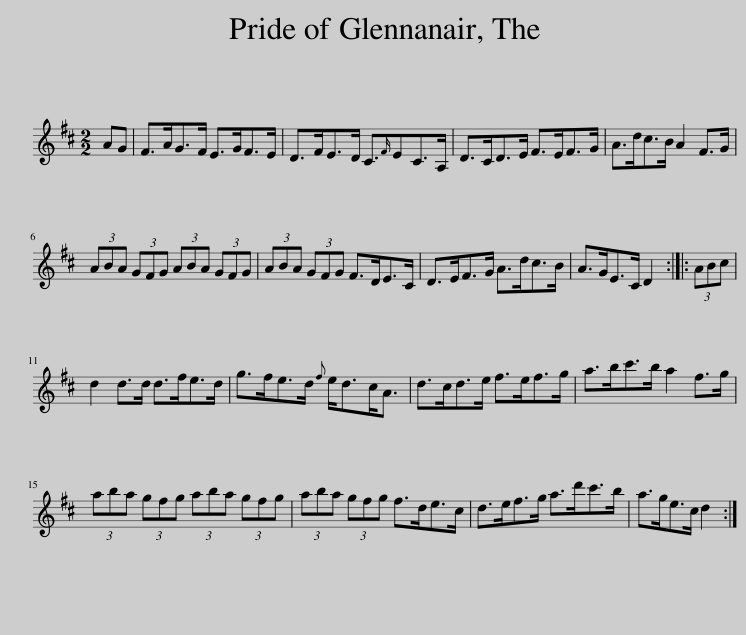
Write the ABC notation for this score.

X:1
L:1/8
M:2/2
I:linebreak $
K:D
V:1 treble
V:1
 AG | F>AG>F E>GF>E | D>FE>D C3/2{F}EC>A, | D>CD>E F>EF>G | A>dc>B A2 F>G |$ %5
 (3ABA (3GFG (3ABA (3GFG | (3ABA (3GFG F>DE>C | D>EF>G A>dc>B | A>GE>C D2 :: (3ABc |$ %10
 d2 d>d d>fe>d | g>fe>d{f} e<dc<A | d>cd>e f>ef>g | a>bc'>b a2 f>g |$ (3aba (3gfg (3aba (3gfg | %15
 (3aba (3gfg f>de>c | d>ef>g a>d'c'>b | a>ge>c d2 :| %18
